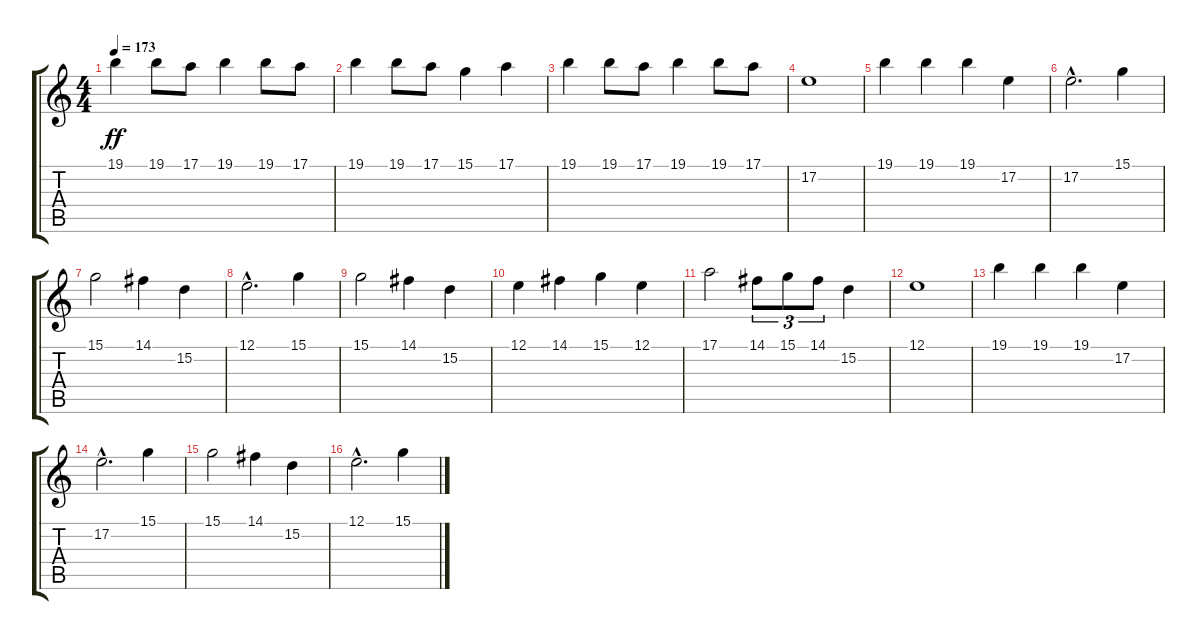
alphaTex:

\track "" {instrument piccolo}
\staff {score tabs}
\tuning (E4 B3 G3 D3 A2 E2) {hide}
\ts (4 4)
\tempo 173
\clef g2
\ks c
19.1.4{dy ff} 19.1.8 17.1.8 19.1.4 19.1.8 17.1.8 |
19.1.4 19.1.8 17.1.8 15.1.4 17.1.4 |
19.1.4 19.1.8 17.1.8 19.1.4 19.1.8 17.1.8 |
17.2.1 |
19.1.4 19.1.4 19.1.4 17.2.4 |
17.2{hac}.2{d} 15.1.4 |
15.1.2 14.1.4 15.2.4 |
12.1{hac}.2{d} 15.1.4 |
15.1.2 14.1.4 15.2.4 |
12.1.4 14.1.4 15.1.4 12.1.4 |
17.1.2 14.1.8{tu (3 2)} 15.1.8{tu (3 2)} 14.1.8{tu (3 2)} 15.2.4 |
12.1.1 |
19.1.4 19.1.4 19.1.4 17.2.4 |
17.2{hac}.2{d} 15.1.4 |
15.1.2 14.1.4 15.2.4 |
12.1{hac}.2{d} 15.1.4
